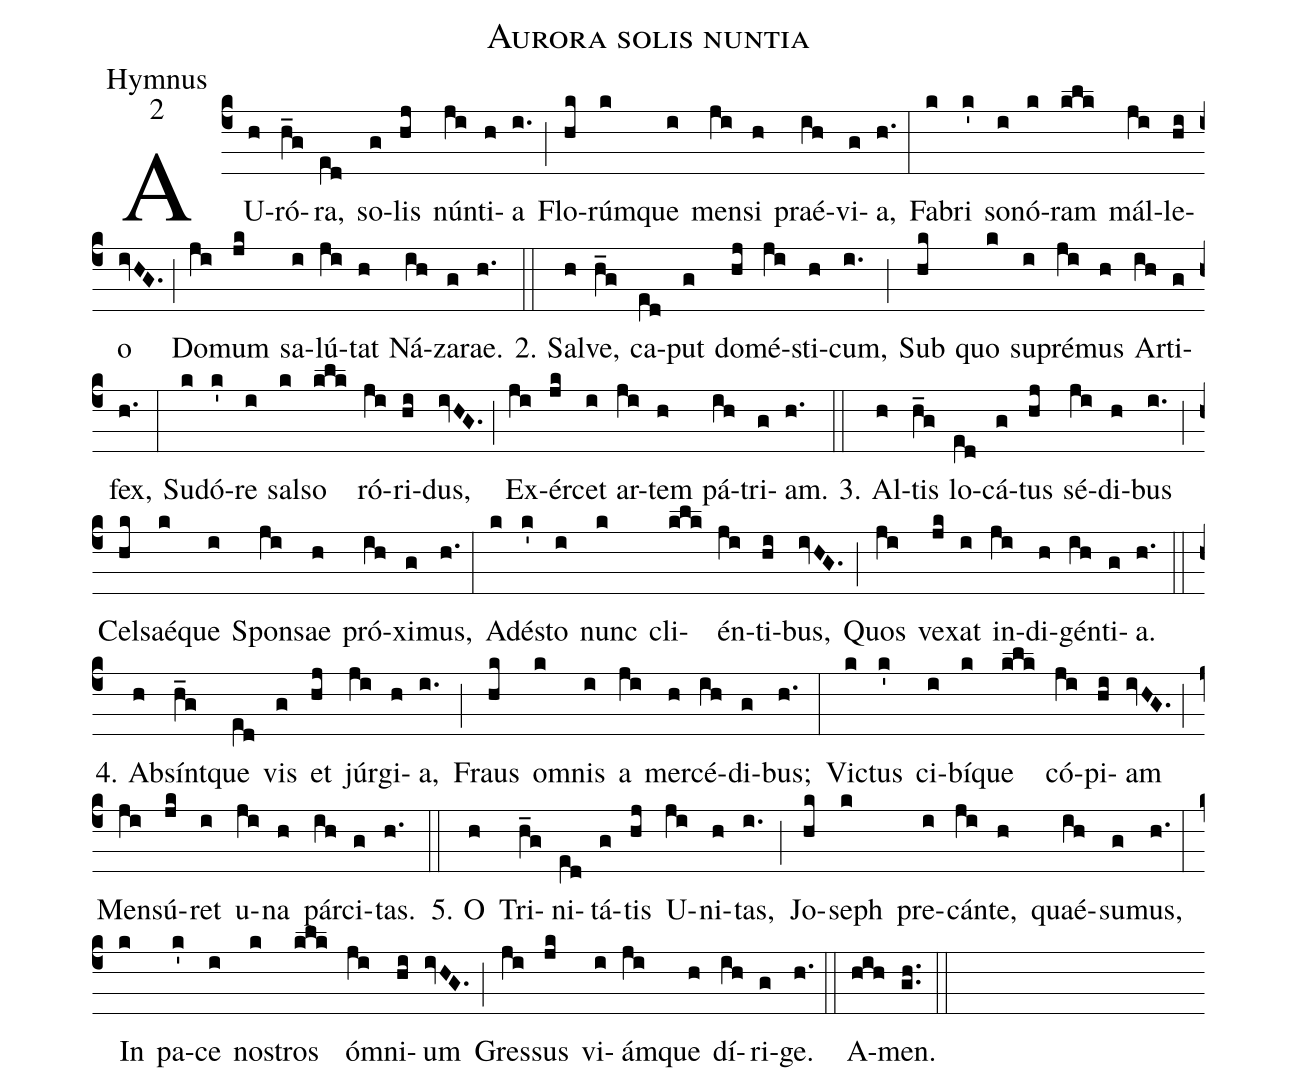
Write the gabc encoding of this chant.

name:Aurora solis nuntia;
office-part:Hymnus;
mode:2;
%%
(c4) AU(h)ró(h_g)ra,(e[ll:1]d) so(g)lis(hj) nún(ji)ti(h)a(i.) (;)
Flo(hk)rúm(k)que(i) men(ji)si(h) praé(ih)vi(g)a,(h.) (:)
Fa(k)bri(k') so(i)nó(k)ram(klk) mál(ji)le(hi)o(ivHG.) (;)
Do(ji)mum(jk) sa(i)lú(ji)tat(h) Ná(ih)za(g)rae.(h.) (::)

2. Sal(h)ve,(h_g) ca(e[ll:1]d)put(g) do(hj)mé(ji)sti(h)cum,(i.) (;)
Sub(hk) quo(k) su(i)pré(ji)mus(h) Ar(ih)ti(g)fex,(h.) (:)
Su(k)dó(k')re(i) sal(k)so(klk) ró(ji)ri(hi)dus,(ivHG.) (;)
Ex(ji)ér(jk)cet(i) ar(ji)tem(h) pá(ih)tri(g)am.(h.) (::)

3. Al(h)tis(h_g) lo(e[ll:1]d)cá(g)tus(hj) sé(ji)di(h)bus(i.) (;)
Cel(hk)saé(k)que(i) Spon(ji)sae(h) pró(ih)xi(g)mus,(h.) (:)
Ad(k)é(k')sto(i) nunc(k) cli(klk)én(ji)ti(hi)bus,(ivHG.) (;)
Quos(ji) ve(jk)xat(i) in(ji)di(h)gén(ih)ti(g)a.(h.) (::)

4. Ab(h)sínt(h_g)que(e[ll:1]d) vis(g) et(hj) júr(ji)gi(h)a,(i.) (;)
Fraus(hk) o(k)mnis(i) a(ji) mer(h)cé(ih)di(g)bus;(h.) (:)
Vi(k)ctus(k') ci(i)bí(k)que(klk) có(ji)pi(hi)am(ivHG.) (;)
Men(ji)sú(jk)ret(i) u(ji)na(h) pár(ih)ci(g)tas.(h.) (::)

5. O(h) Tri(h_g)ni(e[ll:1]d)tá(g)tis(hj) U(ji)ni(h)tas,(i.) (;)
Jo(hk)seph(k) pre(i)cán(ji)te,(h) quaé(ih)su(g)mus,(h.) (:)
In(k) pa(k')ce(i) no(k)stros(klk) ó(ji)mni(hi)um(ivHG.) (;)
Gres(ji)sus(jk) vi(i)ám(ji)que(h) dí(ih)ri(g)ge.(h.) (::)

A(hih)men.(gh..) (::)
